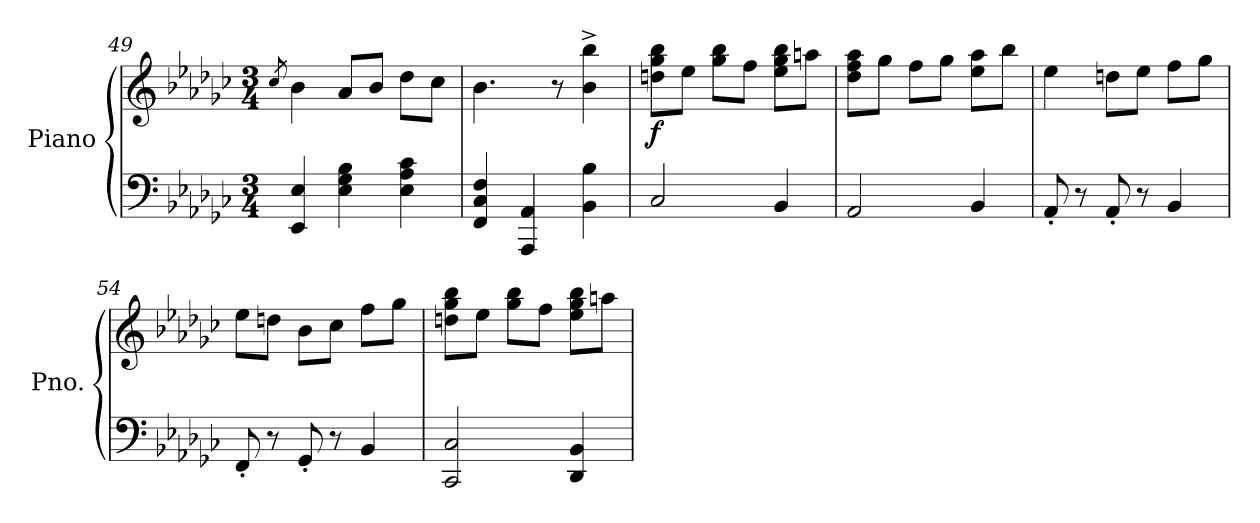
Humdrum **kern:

**kern	**kern	**dynam
*part1	*part1	*part1
*staff2	*staff1	*staff1/2
*I"Piano	*	*
*I'Pno.	*	*
!!LO:LB:g=z
*clefF4	*clefG2	*
*k[b-e-a-d-g-c-]	*k[b-e-a-d-g-c-]	*
*M3/4	*M3/4	*
=49	=49	=49
.	8qcc-/	.
4EE-/ 4E-/	4b-\	.
4E-\ 4G-\ 4B-\	8a-/L	.
.	8b-/J	.
4E-\ 4A-\ 4c-\	8dd-\L	.
.	8cc-\J	.
=50	=50	=50
4FF/ 4C-/ 4F/	4.b-\	.
4AAA-/ 4AA-/	.	.
.	8r	.
4BB-\ 4B-\	4b-\^ 4bb-\^	.
=51	=51	=51
!	!	!LO:DY:b
2C-/	8ddn\ 8gg-\ 8bb-\L	f
.	8ee-\J	.
.	8gg-\ 8bb-\L	.
.	8ff\J	.
4BB-/	8ee-\ 8gg-\ 8bb-\L	.
.	8aan\J	.
=52	=52	=52
2AA-/	8dd-\ 8ff\ 8aa-\L	.
.	8gg-\J	.
.	8ff\L	.
.	8gg-\J	.
4BB-/	8ee-\ 8aa-\L	.
.	8bb-\J	.
=53	=53	=53
8AA-'/	4ee-\	.
8r	.	.
8AA-'/	8ddn\L	.
8r	8ee-\J	.
4BB-/	8ff\L	.
.	8gg-\J	.
=54	=54	=54
8FF'/	8ee-\L	.
8r	8ddn\J	.
8GG-'/	8b-\L	.
8r	8cc-\J	.
4BB-/	8ff\L	.
.	8gg-\J	.
!!LO:LB:g=z
=55	=55	=55
2CC-/ 2C-/	8ddn\ 8gg-\ 8bb-\L	.
.	8ee-\J	.
.	8gg-\ 8bb-\L	.
.	8ff\J	.
4DD-/ 4BB-/	8ee-\ 8gg-\ 8bb-\L	.
.	8aan\J	.
=	=	=
*-	*-	*-
